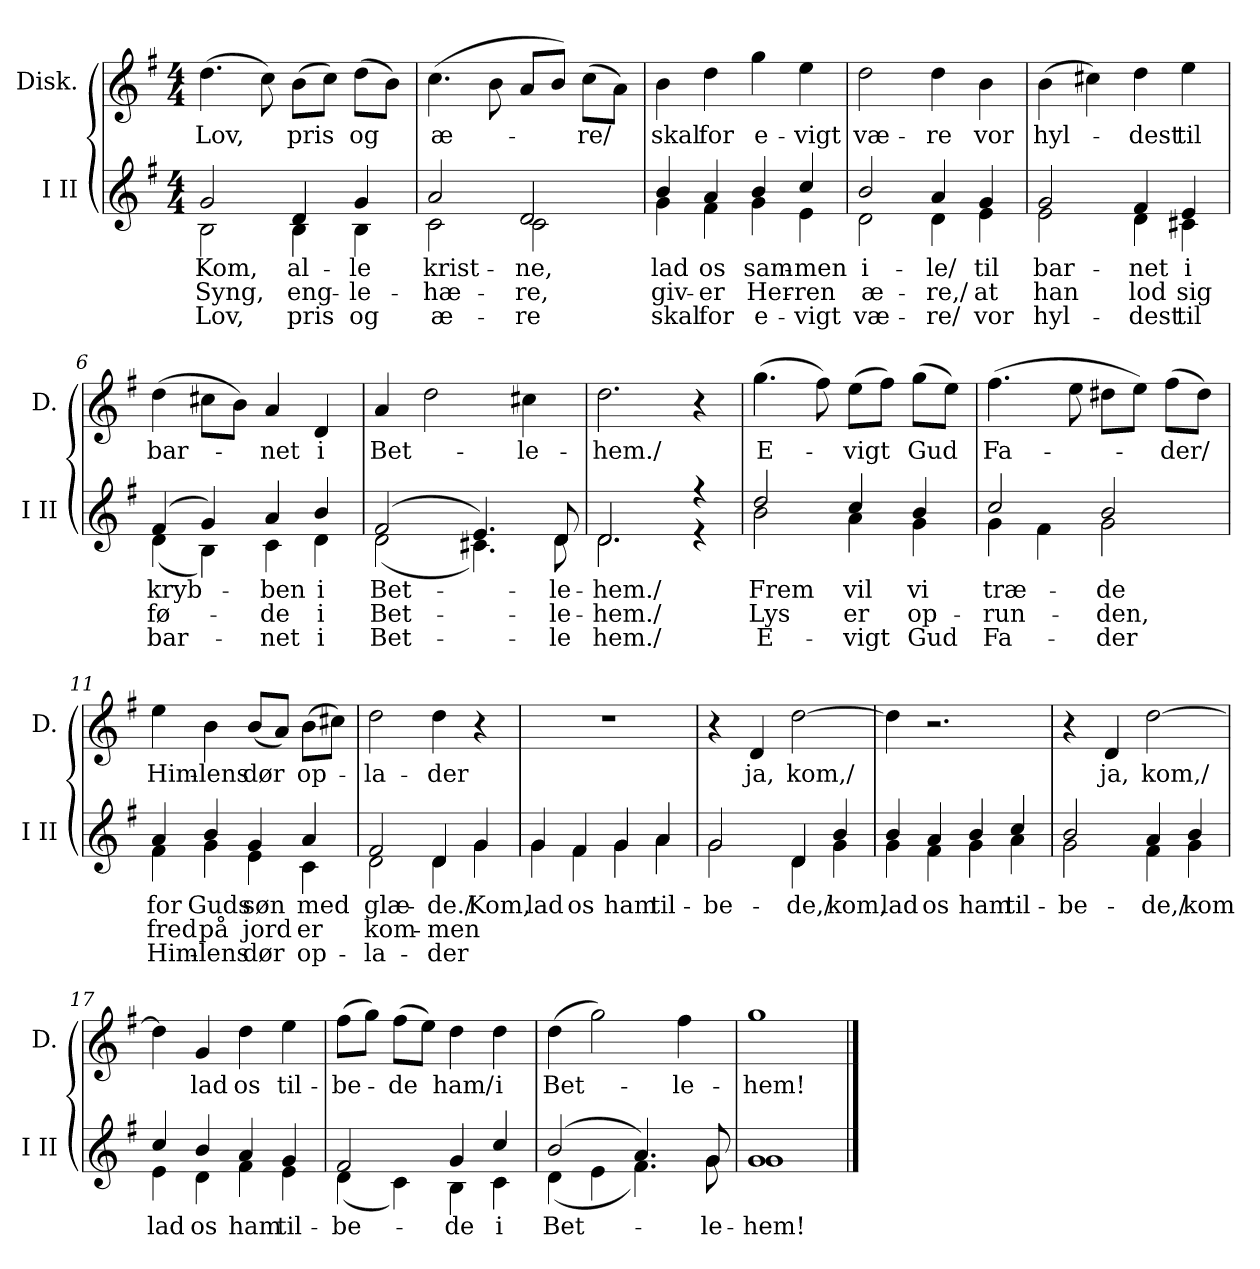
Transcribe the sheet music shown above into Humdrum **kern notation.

**kern	**text	**text	**text	**kern	**text
*part2	*part2	*part2	*part2	*part1	*part1
*staff2	*staff2	*staff2	*staff2	*staff1	*staff1
*I"I II	*	*	*	*I"Disk.	*
*I'I II	*	*	*	*I'D.	*
*clefG2	*	*	*	*clefG2	*
*k[f#]	*	*	*	*k[f#]	*
*M4/4	*	*	*	*M4/4	*
=1	=1	=1	=1	=1	=1
!	!LO:LY:b	!LO:LY:b	!LO:LY:b	!	!LO:LY:b
*^	*	*	*	*	*
2g/	2B\	Kom,	Syng,	Lov,	(4.dd\	-Lov,
.	.	.	.	.	8cc\)	.
!	!	!LO:LY:b	!LO:LY:b	!LO:LY:b	!	!LO:LY:b
4d/	4B\	al-	eng-	pris	(8b\L	pris
.	.	.	.	.	8cc\J)	.
!	!	!LO:LY:b	!LO:LY:b	!LO:LY:b	!	!LO:LY:b
4g/	4B\	-le	-le-	og	(8dd\L	og
.	.	.	.	.	8b\J)	.
=2	=2	=2	=2	=2	=2	=2
!	!	!LO:LY:b	!LO:LY:b	!LO:LY:b	!	!LO:LY:b
2a/	2c\	krist-	-hæ-	æ-	(4.cc\	æ-
.	.	.	.	.	8b\	.
!	!	!LO:LY:b	!LO:LY:b	!LO:LY:b	!	!
2d/	2c\	-ne,	-re,	-re	8a/L	.
.	.	.	.	.	8b/J)	.
!	!	!	!	!	!	!LO:LY:b
.	.	.	.	.	(8cc\L	-re/
.	.	.	.	.	8a\J)	.
=3	=3	=3	=3	=3	=3	=3
!	!	!LO:LY:b	!LO:LY:b	!LO:LY:b	!	!LO:LY:b
4b/	4g\	lad	giv-	skal	4b\	skal
!	!	!LO:LY:b	!LO:LY:b	!LO:LY:b	!	!LO:LY:b
4a/	4f#\	os	-er	for	4dd\	for
!	!	!LO:LY:b	!LO:LY:b	!LO:LY:b	!	!LO:LY:b
4b/	4g\	sam-	Her-	e-	4gg\	e-
!	!	!LO:LY:b	!LO:LY:b	!LO:LY:b	!	!LO:LY:b
4cc/	4e\	-men	-ren	-vigt	4ee\	-vigt
=4	=4	=4	=4	=4	=4	=4
!	!	!LO:LY:b	!LO:LY:b	!LO:LY:b	!	!LO:LY:b
2b/	2d\	i-	æ-	væ-	2dd\	væ-
!	!	!LO:LY:b	!LO:LY:b	!LO:LY:b	!	!LO:LY:b
4a/	4d\	-le/	-re,/	-re/	4dd\	-re
!	!	!LO:LY:b	!LO:LY:b	!LO:LY:b	!	!LO:LY:b
4g/	4e\	til	at	vor	4b\	vor
=5	=5	=5	=5	=5	=5	=5
!	!	!LO:LY:b	!LO:LY:b	!LO:LY:b	!	!LO:LY:b
2g/	2e\	bar-	han	hyl-	(4b\	hyl-
.	.	.	.	.	4cc#X\)	.
!	!	!LO:LY:b	!LO:LY:b	!LO:LY:b	!	!LO:LY:b
4f#/	4d\	-net	lod	-dest	4dd\	-dest
!	!	!LO:LY:b	!LO:LY:b	!LO:LY:b	!	!LO:LY:b
4e/	4c#X\	i	sig	til	4ee\	til
!!LO:LB:g=z
=6	=6	=6	=6	=6	=6	=6
!	!	!LO:LY:b	!LO:LY:b	!LO:LY:b	!	!LO:LY:b
(4f#/	(4d\	kryb-	fø-	bar-	(4dd\	bar-
4g/)	4B\)	.	.	.	8cc#X\L	.
.	.	.	.	.	8b\J)	.
!	!	!LO:LY:b	!LO:LY:b	!LO:LY:b	!	!LO:LY:b
4a/	4c\	-ben	-de	-net	4a/	-net
!	!	!LO:LY:b	!LO:LY:b	!LO:LY:b	!	!LO:LY:b
4b/	4d\	i	i	i	4d/	i
=7	=7	=7	=7	=7	=7	=7
!	!	!LO:LY:b	!LO:LY:b	!LO:LY:b	!	!LO:LY:b
(2f#/	(2d\	Bet-	Bet-	Bet-	4a/	Bet-
.	.	.	.	.	2dd\	.
4.e/)	4.c#X\)	.	.	.	.	.
!	!	!	!	!	!	!LO:LY:b
.	.	.	.	.	4cc#X\	-le-
!	!	!LO:LY:b	!LO:LY:b	!LO:LY:b	!	!
8d/	8d\	-le-	-le-	-le	.	.
=8	=8	=8	=8	=8	=8	=8
!	!	!LO:LY:b	!LO:LY:b	!LO:LY:b	!	!LO:LY:b
2.d/	2.d\	-hem./	-hem./	hem./	2.dd\	-hem./
4r	4r	.	.	.	4r	.
=9	=9	=9	=9	=9	=9	=9
!	!	!LO:LY:b	!LO:LY:b	!LO:LY:b	!	!LO:LY:b
2dd/	2b\	Frem	Lys	E-	(4.gg\	E-
.	.	.	.	.	8ff#\)	.
!	!	!LO:LY:b	!LO:LY:b	!LO:LY:b	!	!LO:LY:b
4cc/	4a\	vil	er	-vigt	(8ee\L	-vigt
.	.	.	.	.	8ff#\J)	.
!	!	!LO:LY:b	!LO:LY:b	!LO:LY:b	!	!LO:LY:b
4b/	4g\	vi	op-	Gud	(8gg\L	Gud
.	.	.	.	.	8ee\J)	.
=10	=10	=10	=10	=10	=10	=10
!	!	!LO:LY:b	!LO:LY:b	!LO:LY:b	!	!LO:LY:b
2cc/	4g\	træ-	-run-	Fa-	(4.ff#\	Fa-
.	4f#\	.	.	.	.	.
.	.	.	.	.	8ee\	.
!	!	!LO:LY:b	!LO:LY:b	!LO:LY:b	!	!
2b/	2g\	-de	-den,	-der	8dd#X\L	.
.	.	.	.	.	8ee\J)	.
!	!	!	!	!	!	!LO:LY:b
.	.	.	.	.	(8ff#\L	-der/
.	.	.	.	.	8dd#\J)	.
!!LO:LB:g=z
=11	=11	=11	=11	=11	=11	=11
!	!	!LO:LY:b	!LO:LY:b	!LO:LY:b	!	!LO:LY:b
4a/	4f#\	for	fred	Him-	4ee\	Him-
!	!	!LO:LY:b	!LO:LY:b	!LO:LY:b	!	!LO:LY:b
4b/	4g\	Guds	på	-lens	4b\	-lens
!	!	!LO:LY:b	!LO:LY:b	!LO:LY:b	!	!LO:LY:b
4g/	4e\	søn	jord	dør	(8b/L	dør
.	.	.	.	.	8a/J)	.
!	!	!LO:LY:b	!LO:LY:b	!LO:LY:b	!	!LO:LY:b
4a/	4c\	med	er	op-	(8b\L	op-
.	.	.	.	.	8cc#X\J)	.
=12	=12	=12	=12	=12	=12	=12
!	!	!LO:LY:b	!LO:LY:b	!LO:LY:b	!	!LO:LY:b
2f#/	2d\	glæ-	kom-	-la-	2dd\	-la-
!	!	!LO:LY:b	!LO:LY:b	!LO:LY:b	!	!LO:LY:b
4d/	4d\	-de./	-men	-der	4dd\	-der
!	!	!LO:LY:b	!	!	!	!
4g/	4g\	Kom,	.	.	4r	.
=13	=13	=13	=13	=13	=13	=13
!	!	!LO:LY:b	!	!	!	!
4g/	4g\	lad	.	.	1r	.
!	!	!LO:LY:b	!	!	!	!
4f#/	4f#\	os	.	.	.	.
!	!	!LO:LY:b	!	!	!	!
4g/	4g\	ham	.	.	.	.
!	!	!LO:LY:b	!	!	!	!
4a/	4a\	til-	.	.	.	.
=14	=14	=14	=14	=14	=14	=14
!	!	!LO:LY:b	!	!	!	!
2g/	2g\	-be-	.	.	4r	.
!	!	!	!	!	!	!LO:LY:b
.	.	.	.	.	4d/	ja,
!	!	!LO:LY:b	!	!	!	!LO:LY:b
4d/	4d\	-de,/	.	.	[2dd\	kom,/
!	!	!LO:LY:b	!	!	!	!
4b/	4g\	kom,	.	.	.	.
=15	=15	=15	=15	=15	=15	=15
!	!	!LO:LY:b	!	!	!	!
4b/	4g\	lad	.	.	4dd\]	.
!	!	!LO:LY:b	!	!	!	!
4a/	4f#\	os	.	.	2.r	.
!	!	!LO:LY:b	!	!	!	!
4b/	4g\	ham	.	.	.	.
!	!	!LO:LY:b	!	!	!	!
4cc/	4a\	til-	.	.	.	.
!!LO:LB:g=z
=16	=16	=16	=16	=16	=16	=16
!	!	!LO:LY:b	!	!	!	!
2b/	2g\	-be-	.	.	4r	.
!	!	!	!	!	!	!LO:LY:b
.	.	.	.	.	4d/	ja,
!	!	!LO:LY:b	!	!	!	!LO:LY:b
4a/	4f#\	-de,/	.	.	[2dd\	kom,/
!	!	!LO:LY:b	!	!	!	!
4b/	4g\	kom	.	.	.	.
=17	=17	=17	=17	=17	=17	=17
!	!	!LO:LY:b	!	!	!	!
4cc/	4e\	lad	.	.	4dd\]	.
!	!	!LO:LY:b	!	!	!	!LO:LY:b
4b/	4d\	os	.	.	4g/	lad
!	!	!LO:LY:b	!	!	!	!LO:LY:b
4a/	4f#\	ham	.	.	4dd\	os
!	!	!LO:LY:b	!	!	!	!LO:LY:b
4g/	4e\	til-	.	.	4ee\	til-
=18	=18	=18	=18	=18	=18	=18
!	!	!LO:LY:b	!	!	!	!LO:LY:b
2f#/	(4d\	-be-	.	.	(8ff#\L	-be-
.	.	.	.	.	8gg\J)	.
!	!	!	!	!	!	!LO:LY:b
.	4c\)	.	.	.	(8ff#\L	-de
.	.	.	.	.	8ee\J)	.
!	!	!LO:LY:b	!	!	!	!LO:LY:b
4g/	4B\	-de	.	.	4dd\	ham/
!	!	!LO:LY:b	!	!	!	!LO:LY:b
4cc/	4c\	i	.	.	4dd\	i
=19	=19	=19	=19	=19	=19	=19
!	!	!LO:LY:b	!	!	!	!LO:LY:b
(2b/	(4d\	Bet-	.	.	(4dd\	Bet-
.	4e\	.	.	.	2gg\)	.
4.a/)	4.f#\)	.	.	.	.	.
!	!	!	!	!	!	!LO:LY:b
.	.	.	.	.	4ff#\	-le-
!	!	!LO:LY:b	!	!	!	!
8g/	8g\	-le-	.	.	.	.
=20	=20	=20	=20	=20	=20	=20
!	!	!LO:LY:b	!	!	!	!LO:LY:b
1g	1g	-hem!	.	.	1gg	-hem!
*v	*v	*	*	*	*	*
==	==	==	==	==	==
*-	*-	*-	*-	*-	*-
